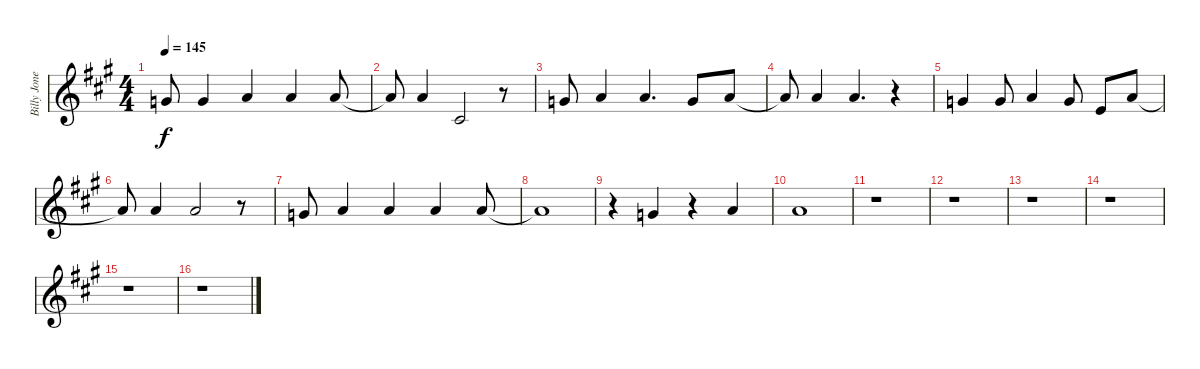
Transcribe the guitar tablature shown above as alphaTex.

\track ("Billy Jones Vocals" "Billy Jone") {instrument flute}
\staff {score}
\tuning (E4 B3 G3 D3 A2 E2) {hide}
\ts (4 4)
\tempo 145
\clef g2
\ks a
3.1.8{dy f} 3.1.4 5.1.4 5.1.4 5.1.8 |
5.1{t}.8 5.1.4 2.2.2 r.8 |
3.1.8 5.1.4 5.1.4{d} 3.1.8 5.1.8 |
5.1{t}.8 5.1.4 5.1.4{d} r.4 |
3.1.4 3.1.8 5.1.4 3.1.8 0.1.8 5.1.8 |
5.1{t}.8 5.1.4 5.1.2 r.8 |
3.1.8 5.1.4 5.1.4 5.1.4 5.1.8 |
5.1{t}.1 |
r.4 3.1.4 r.4 5.1.4 |
5.1.1 |
r.1 |
r.1 |
r.1 |
r.1 |
r.1 |
r.1
